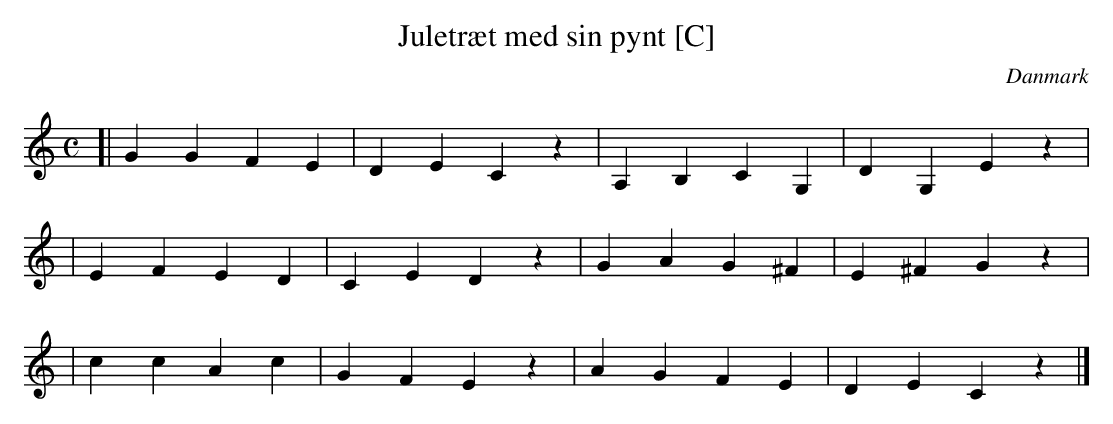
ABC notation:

X:1
T: Juletr\aet med sin pynt [C]
O: Danmark
M: C
L: 1/4
K: C
[| G G F E | D E C z | A, B, C  G, | D  G, E z |
|  E F E D | C E D z | G  A G ^F  | E ^F  G z |
|  c c A c | G F E z | A  G F  E  | D  E  C z |]
